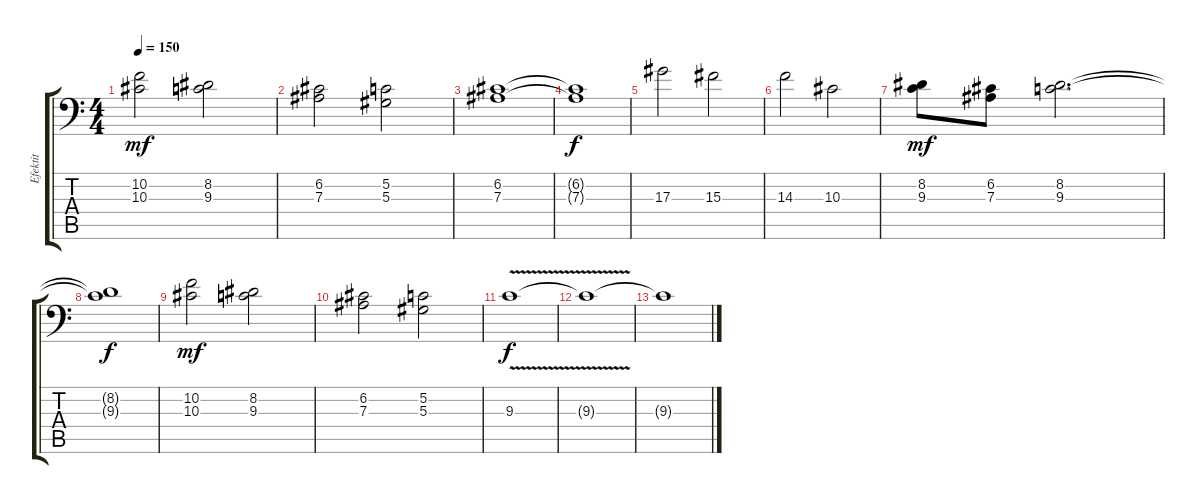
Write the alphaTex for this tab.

\track ("Efektit" "Efektit") {instrument lead1square}
\staff {score tabs}
\tuning (C4 G3 Eb3 Bb2 F2 Bb1) {hide}
\ts (4 4)
\tempo 150
\clef f4
\ks c
(10.2 10.3).2{dy mf volume 13 balance 8 instrument lead1square} (8.2 9.3).2 |
(6.2 7.3).2{volume 13 balance 8 instrument lead1square} (5.2 5.3).2 |
(6.2 7.3).1{volume 13 balance 8 instrument lead1square} |
(6.2{t} 7.3{t}).1{dy f} |
17.3.2{volume 13 balance 8 instrument lead1square} 15.3.2 |
14.3.2{volume 13 balance 8 instrument lead1square} 10.3.2 |
(8.2 9.3).8{dy mf volume 13 balance 8 instrument lead1square} (6.2 7.3).8 (8.2 9.3).2{d} |
(8.2{t} 9.3{t}).1{dy f} |
(10.2 10.3).2{dy mf volume 13 balance 8 instrument lead1square} (8.2 9.3).2 |
(6.2 7.3).2{volume 13 balance 8 instrument lead1square} (5.2 5.3).2 |
9.3{v}.1{dy f volume 0 instrument pad1newage} |
9.3{t}.1 |
9.3{t}.1
